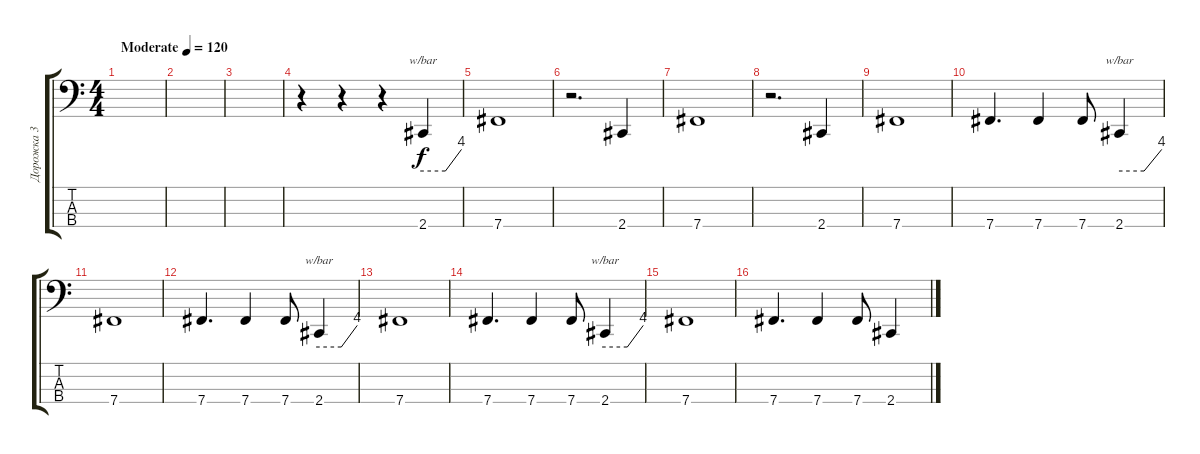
\track ("Дорожка 3" "Дорожка 3") {instrument electricbasspick}
\staff {score tabs}
\tuning (E2 B1 Gb1 B0) {hide}
\ts (4 4)
\tempo (120 "Moderate")
\clef f4
\ks c
|
|
|
r.4 r.4 r.4 2.4.4{tbe (custom default 0 0 35 0 60 16)} |
7.4.1 |
r.2{d} 2.4.4 |
7.4.1 |
r.2{d} 2.4.4 |
7.4.1 |
7.4.4{d} 7.4.4 7.4.8 2.4.4{tbe (custom default 0 0 35 0 60 16)} |
7.4.1 |
7.4.4{d} 7.4.4 7.4.8 2.4.4{tbe (custom default 0 0 35 0 60 16)} |
7.4.1 |
7.4.4{d} 7.4.4 7.4.8 2.4.4{tbe (custom default 0 0 35 0 60 16)} |
7.4.1 |
7.4.4{d} 7.4.4 7.4.8 2.4.4
